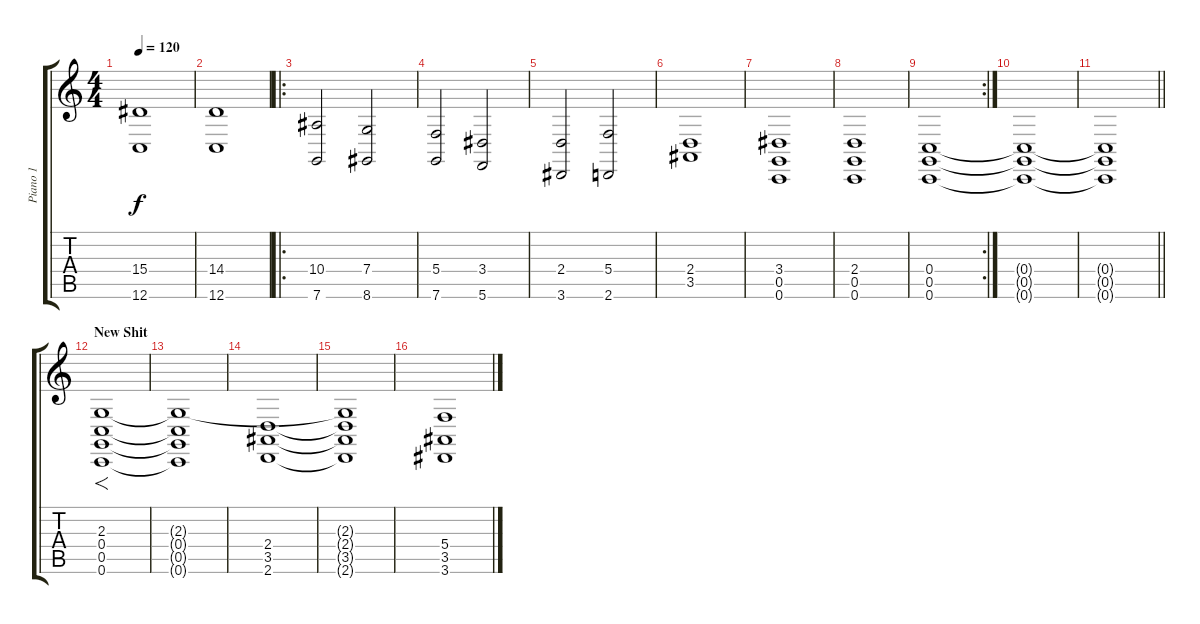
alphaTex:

\track ("Piano 1" "Piano 1") {instrument acousticgrandpiano}
\staff {score tabs}
\tuning (D4 A3 F3 C3 G2 C2) {hide}
\ts (4 4)
\tempo 120
\clef g2
\ks c
(15.4 12.6).1{dy f} |
(14.4 12.6).1 |
\ro
(10.4 7.6).2 (7.4 8.6).2 |
(5.4 7.6).2 (3.4 5.6).2 |
(2.4 3.6).2 (5.4 2.6).2 |
(2.4 3.5).1 |
(3.4 0.5 0.6).1 |
(2.4 0.5 0.6).1 |
\rc 2
(0.4 0.5 0.6).1 |
(0.4{t} 0.5{t} 0.6{t}).1 |
\barLineRight lightlight
(0.4{t} 0.5{t} 0.6{t}).1 |
\section ("" "New Shit")
(2.3 0.4 0.5 0.6).1{f} |
(2.3{t} 0.4{t} 0.5{t} 0.6{t}).1 |
(2.4 3.5 2.6).1 |
(2.3{t} 2.4{t} 3.5{t} 2.6{t}).1 |
(5.4 3.5 3.6).1
